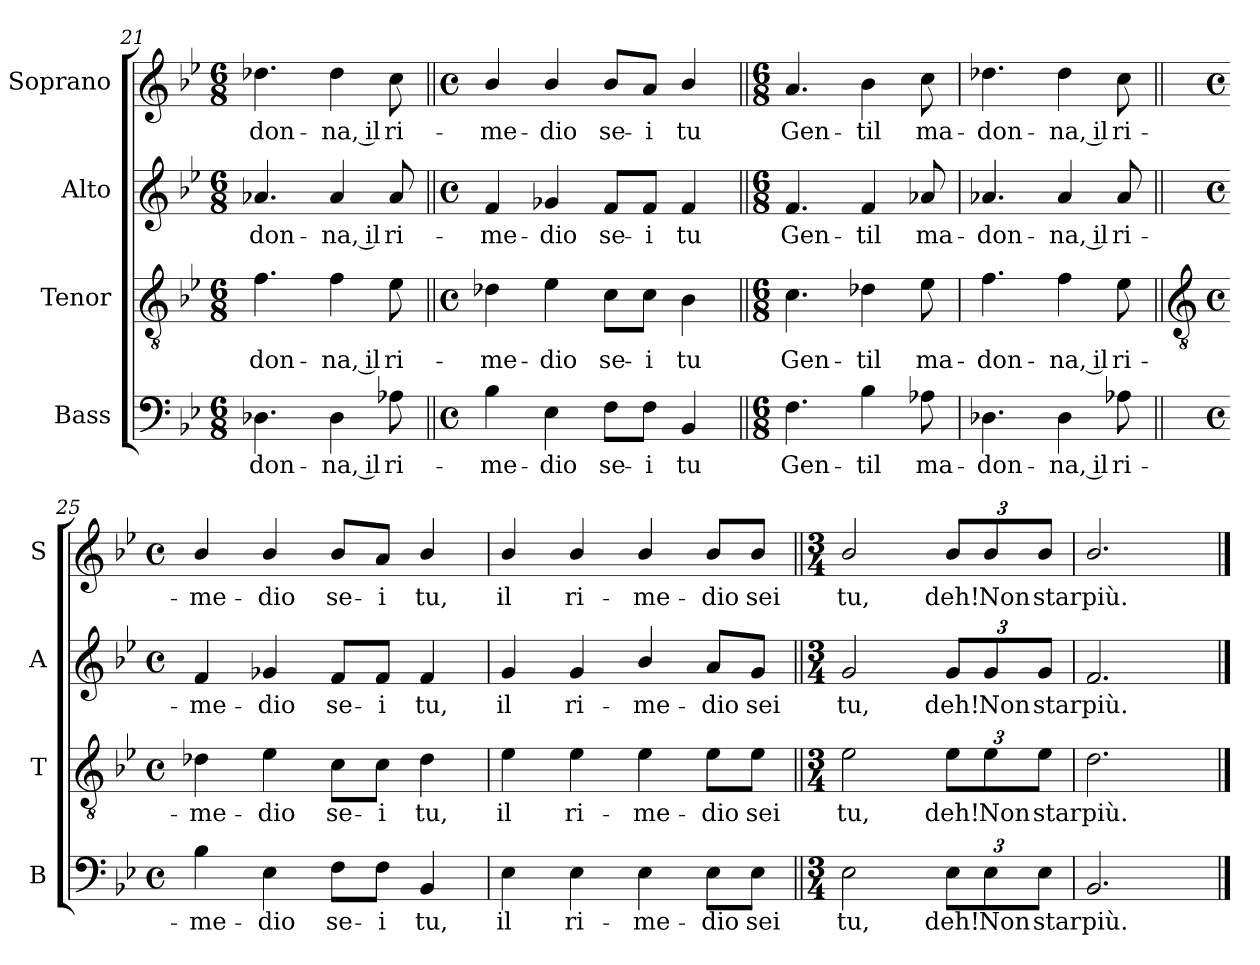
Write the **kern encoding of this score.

**kern	**text	**kern	**text	**kern	**text	**kern	**text
*part4	*part4	*part3	*part3	*part2	*part2	*part1	*part1
*staff4	*staff4	*staff3	*staff3	*staff2	*staff2	*staff1	*staff1
*I"Bass	*	*I"Tenor	*	*I"Alto	*	*I"Soprano	*
*I'B	*	*I'T	*	*I'A	*	*I'S	*
*clefF4	*	*clefGv2	*	*clefG2	*	*clefG2	*
*k[b-e-]	*	*k[b-e-]	*	*k[b-e-]	*	*k[b-e-]	*
*B-:	*	*B-:	*	*B-:	*	*B-:	*
*M6/8	*	*M6/8	*	*M6/8	*	*M6/8	*
=21	=21	=21	=21	=21	=21	=21	=21
!	!LO:LY:b	!	!LO:LY:b	!	!LO:LY:b	!	!LO:LY:b
4.D-X	-don-	4.f	-don-	4.a-X	-don-	4.dd-X	-don-
!	!LO:LY:b	!	!LO:LY:b	!	!LO:LY:b	!	!LO:LY:b
4D-	-na, il	4f	-na, il	4a-	-na, il	4dd-	-na, il
!	!LO:LY:b	!	!LO:LY:b	!	!LO:LY:b	!	!LO:LY:b
8A-X	ri-	8e-	ri-	8a-	ri-	8cc	ri-
=22||	=22||	=22||	=22||	=22||	=22||	=22||	=22||
*M4/4	*	*M4/4	*	*M4/4	*	*M4/4	*
*met(c)	*	*met(c)	*	*met(c)	*	*met(c)	*
!	!LO:LY:b	!	!LO:LY:b	!	!LO:LY:b	!	!LO:LY:b
4B-	-me-	4d-X	-me-	4f	-me-	4b-/	-me-
!	!LO:LY:b	!	!LO:LY:b	!	!LO:LY:b	!	!LO:LY:b
4E-	-dio	4e-	-dio	4g-X	-dio	4b-/	-dio
!	!LO:LY:b	!	!LO:LY:b	!	!LO:LY:b	!	!LO:LY:b
8F\L	se-	8c\L	se-	8f/L	se-	8b-/L	se-
!	!LO:LY:b	!	!LO:LY:b	!	!LO:LY:b	!	!LO:LY:b
8F\J	-i	8c\J	-i	8f/J	-i	8a/J	-i
!	!LO:LY:b	!	!LO:LY:b	!	!LO:LY:b	!	!LO:LY:b
4BB-	tu	4B-	tu	4f	tu	4b-/	tu
=23||	=23||	=23||	=23||	=23||	=23||	=23||	=23||
*M6/8	*	*M6/8	*	*M6/8	*	*M6/8	*
!	!LO:LY:b	!	!LO:LY:b	!	!LO:LY:b	!	!LO:LY:b
4.F	Gen-	4.c	Gen-	4.f	Gen-	4.a	Gen-
!	!LO:LY:b	!	!LO:LY:b	!	!LO:LY:b	!	!LO:LY:b
4B-	-til	4d-X	-til	4f	-til	4b-	-til
!	!LO:LY:b	!	!LO:LY:b	!	!LO:LY:b	!	!LO:LY:b
8A-X	ma-	8e-	ma-	8a-X	ma-	8cc	ma-
=24	=24	=24	=24	=24	=24	=24	=24
!	!LO:LY:b	!	!LO:LY:b	!	!LO:LY:b	!	!LO:LY:b
4.D-X	-don-	4.f	-don-	4.a-X	-don-	4.dd-X	-don-
!	!LO:LY:b	!	!LO:LY:b	!	!LO:LY:b	!	!LO:LY:b
4D-	-na, il	4f	-na, il	4a-	-na, il	4dd-	-na, il
!	!LO:LY:b	!	!LO:LY:b	!	!LO:LY:b	!	!LO:LY:b
8A-X	ri-	8e-	ri-	8a-	ri-	8cc	ri-
!!LO:LB:g=z
=25||	=25||	=25||	=25||	=25||	=25||	=25||	=25||
*	*	*clefGv2	*	*	*	*	*
*M4/4	*	*M4/4	*	*M4/4	*	*M4/4	*
*met(c)	*	*met(c)	*	*met(c)	*	*met(c)	*
!	!LO:LY:b	!	!LO:LY:b	!	!LO:LY:b	!	!LO:LY:b
4B-	-me-	4d-X	-me-	4f	-me-	4b-/	-me-
!	!LO:LY:b	!	!LO:LY:b	!	!LO:LY:b	!	!LO:LY:b
4E-	-dio	4e-	-dio	4g-X	-dio	4b-/	-dio
!	!LO:LY:b	!	!LO:LY:b	!	!LO:LY:b	!	!LO:LY:b
8F\L	se-	8c\L	se-	8f/L	se-	8b-/L	se-
!	!LO:LY:b	!	!LO:LY:b	!	!LO:LY:b	!	!LO:LY:b
8F\J	-i	8c\J	-i	8f/J	-i	8a/J	-i
!	!LO:LY:b	!	!LO:LY:b	!	!LO:LY:b	!	!LO:LY:b
4BB-	tu,	4d-	tu,	4f	tu,	4b-/	tu,
=26	=26	=26	=26	=26	=26	=26	=26
!	!LO:LY:b	!	!LO:LY:b	!	!LO:LY:b	!	!LO:LY:b
4E-	il	4e-	il	4g	il	4b-/	il
!	!LO:LY:b	!	!LO:LY:b	!	!LO:LY:b	!	!LO:LY:b
4E-	ri-	4e-	ri-	4g	ri-	4b-/	ri-
!	!LO:LY:b	!	!LO:LY:b	!	!LO:LY:b	!	!LO:LY:b
4E-	-me-	4e-	-me-	4b-/	-me-	4b-/	-me-
!	!LO:LY:b	!	!LO:LY:b	!	!LO:LY:b	!	!LO:LY:b
8E-\L	-dio	8e-\L	-dio	8a/L	-dio	8b-/L	-dio
!	!LO:LY:b	!	!LO:LY:b	!	!LO:LY:b	!	!LO:LY:b
8E-\J	sei	8e-\J	sei	8g/J	sei	8b-/J	sei
=27||	=27||	=27||	=27||	=27||	=27||	=27||	=27||
*M3/4	*	*M3/4	*	*M3/4	*	*M3/4	*
!	!LO:LY:b	!	!LO:LY:b	!	!LO:LY:b	!	!LO:LY:b
2E-	tu,	2e-	tu,	2g	tu,	2b-/	tu,
!	!LO:LY:b	!	!LO:LY:b	!	!LO:LY:b	!	!LO:LY:b
12E-\L	deh!	12e-\L	deh!	12g/L	deh!	12b-/L	deh!
!	!LO:LY:b	!	!LO:LY:b	!	!LO:LY:b	!	!LO:LY:b
12E-\	Non	12e-\	Non	12g/	Non	12b-/	Non
!	!LO:LY:b	!	!LO:LY:b	!	!LO:LY:b	!	!LO:LY:b
12E-\J	star	12e-\J	star	12g/J	star	12b-/J	star
=28	=28	=28	=28	=28	=28	=28	=28
!	!LO:LY:b	!	!LO:LY:b	!	!LO:LY:b	!	!LO:LY:b
2.BB-	più.	2.d	più.	2.f	più.	2.b-/	più.
==	==	==	==	==	==	==	==
*-	*-	*-	*-	*-	*-	*-	*-
